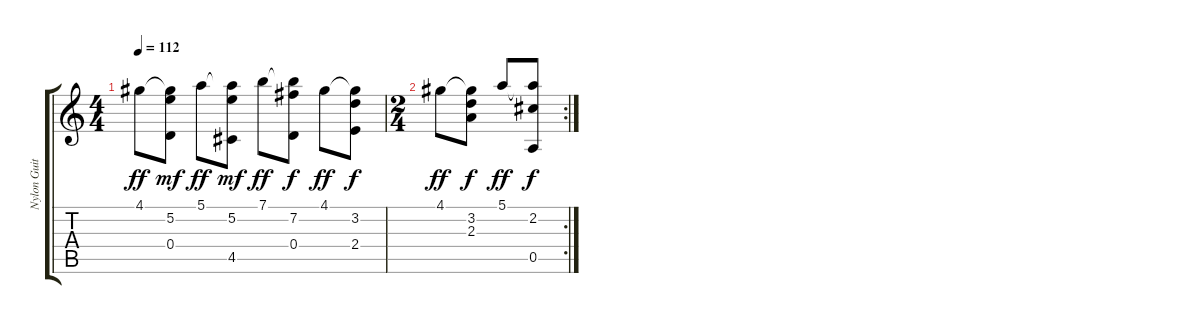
\track ("Nylon Guitar" "Nylon Guit") {instrument acousticguitarnylon}
\staff {score tabs}
\tuning (E4 B3 G3 D3 A2 E2) {hide}
\ts (4 4)
\tempo 112
\clef g2
\ks c
4.1.8{dy ff} (4.1{t} 5.2 0.4).8{dy mf} 5.1.8{dy ff} (5.1{t} 5.2 4.5).8{dy mf} 7.1.8{dy ff} (7.1{t} 7.2 0.4).8{dy f} 4.1.8{dy ff} (4.1{t} 3.2 2.4).8{dy f} |
\rc 2
\ts (2 4)
4.1.8{dy ff} (4.1{t} 3.2 2.3).8{dy f} 5.1.8{dy ff} (5.1{t} 2.2 0.5).8{dy f}
